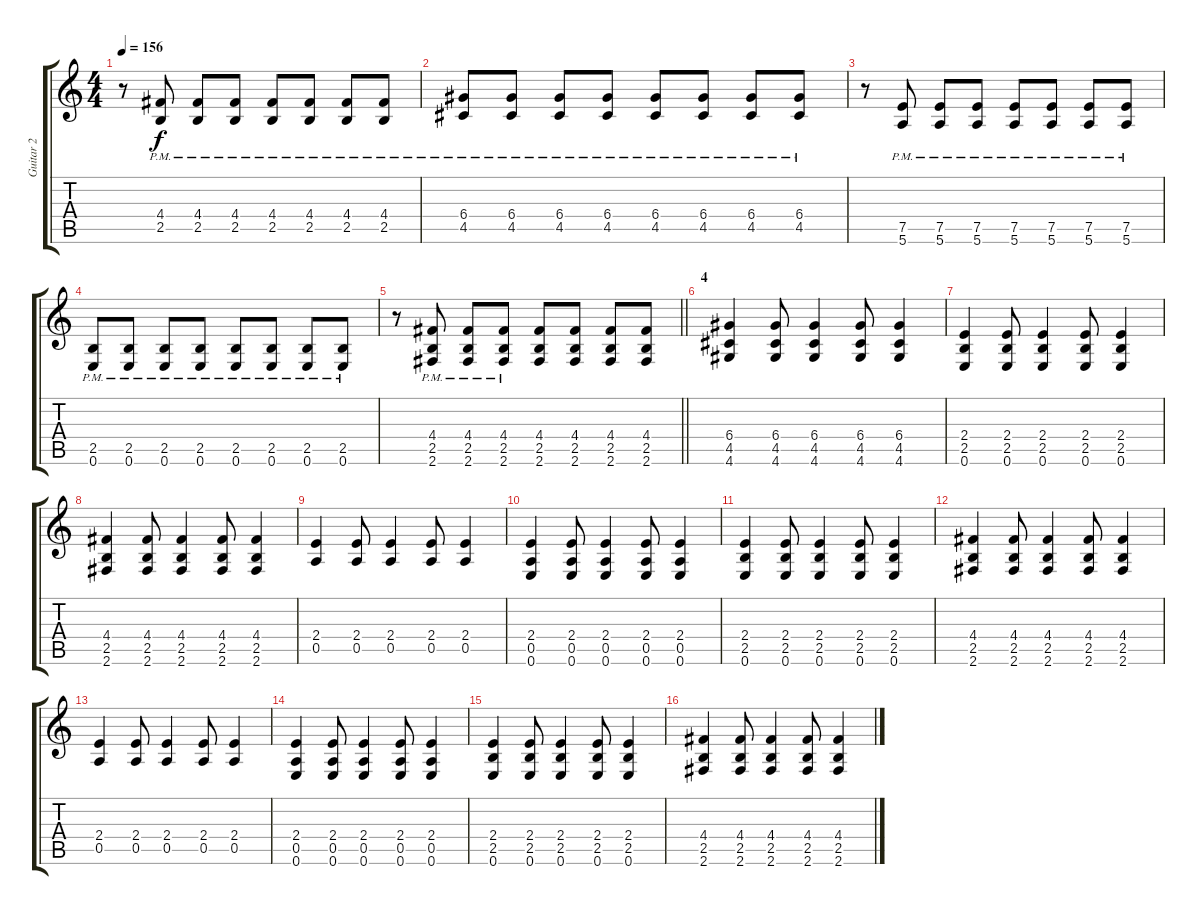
\track ("Guitar 2" "Guitar 2") {instrument distortionguitar}
\staff {score tabs}
\tuning (E4 B3 G3 D3 A2 E2) {hide}
\ts (4 4)
\tempo 156
\clef g2
\ks c
r.8{dy f} (4.4{pm} 2.5{pm}).8 (4.4{pm} 2.5{pm}).8 (4.4{pm} 2.5{pm}).8 (4.4{pm} 2.5{pm}).8 (4.4{pm} 2.5{pm}).8 (4.4{pm} 2.5{pm}).8 (4.4{pm} 2.5{pm}).8 |
(6.4{pm} 4.5{pm}).8 (6.4{pm} 4.5{pm}).8 (6.4{pm} 4.5{pm}).8 (6.4{pm} 4.5{pm}).8 (6.4{pm} 4.5{pm}).8 (6.4{pm} 4.5{pm}).8 (6.4{pm} 4.5{pm}).8 (6.4{pm} 4.5{pm}).8 |
r.8 (7.5{pm} 5.6{pm}).8 (7.5{pm} 5.6{pm}).8 (7.5{pm} 5.6{pm}).8 (7.5{pm} 5.6{pm}).8 (7.5{pm} 5.6{pm}).8 (7.5{pm} 5.6{pm}).8 (7.5{pm} 5.6{pm}).8 |
(2.5{pm} 0.6{pm}).8 (2.5{pm} 0.6{pm}).8 (2.5{pm} 0.6{pm}).8 (2.5{pm} 0.6{pm}).8 (2.5{pm} 0.6{pm}).8 (2.5{pm} 0.6{pm}).8 (2.5{pm} 0.6{pm}).8 (2.5{pm} 0.6{pm}).8 |
\barLineRight lightlight
r.8 (4.4{pm} 2.5{pm} 2.6{pm}).8 (4.4{pm} 2.5{pm} 2.6{pm}).8 (4.4{pm} 2.5{pm} 2.6{pm}).8 (4.4 2.5 2.6).8 (4.4 2.5 2.6).8 (4.4 2.5 2.6).8 (4.4 2.5 2.6).8 |
\section ("" "4")
(6.4 4.5 4.6).4 (6.4 4.5 4.6).8 (6.4 4.5 4.6).4 (6.4 4.5 4.6).8 (6.4 4.5 4.6).4 |
(2.4 2.5 0.6).4 (2.4 2.5 0.6).8 (2.4 2.5 0.6).4 (2.4 2.5 0.6).8 (2.4 2.5 0.6).4 |
(4.4 2.5 2.6).4 (4.4 2.5 2.6).8 (4.4 2.5 2.6).4 (4.4 2.5 2.6).8 (4.4 2.5 2.6).4 |
(2.4 0.5).4 (2.4 0.5).8 (2.4 0.5).4 (2.4 0.5).8 (2.4 0.5).4 |
(2.4 0.5 0.6).4 (2.4 0.5 0.6).8 (2.4 0.5 0.6).4 (2.4 0.5 0.6).8 (2.4 0.5 0.6).4 |
(2.4 2.5 0.6).4 (2.4 2.5 0.6).8 (2.4 2.5 0.6).4 (2.4 2.5 0.6).8 (2.4 2.5 0.6).4 |
(4.4 2.5 2.6).4 (4.4 2.5 2.6).8 (4.4 2.5 2.6).4 (4.4 2.5 2.6).8 (4.4 2.5 2.6).4 |
(2.4 0.5).4 (2.4 0.5).8 (2.4 0.5).4 (2.4 0.5).8 (2.4 0.5).4 |
(2.4 0.5 0.6).4 (2.4 0.5 0.6).8 (2.4 0.5 0.6).4 (2.4 0.5 0.6).8 (2.4 0.5 0.6).4 |
(2.4 2.5 0.6).4 (2.4 2.5 0.6).8 (2.4 2.5 0.6).4 (2.4 2.5 0.6).8 (2.4 2.5 0.6).4 |
(4.4 2.5 2.6).4 (4.4 2.5 2.6).8 (4.4 2.5 2.6).4 (4.4 2.5 2.6).8 (4.4 2.5 2.6).4
